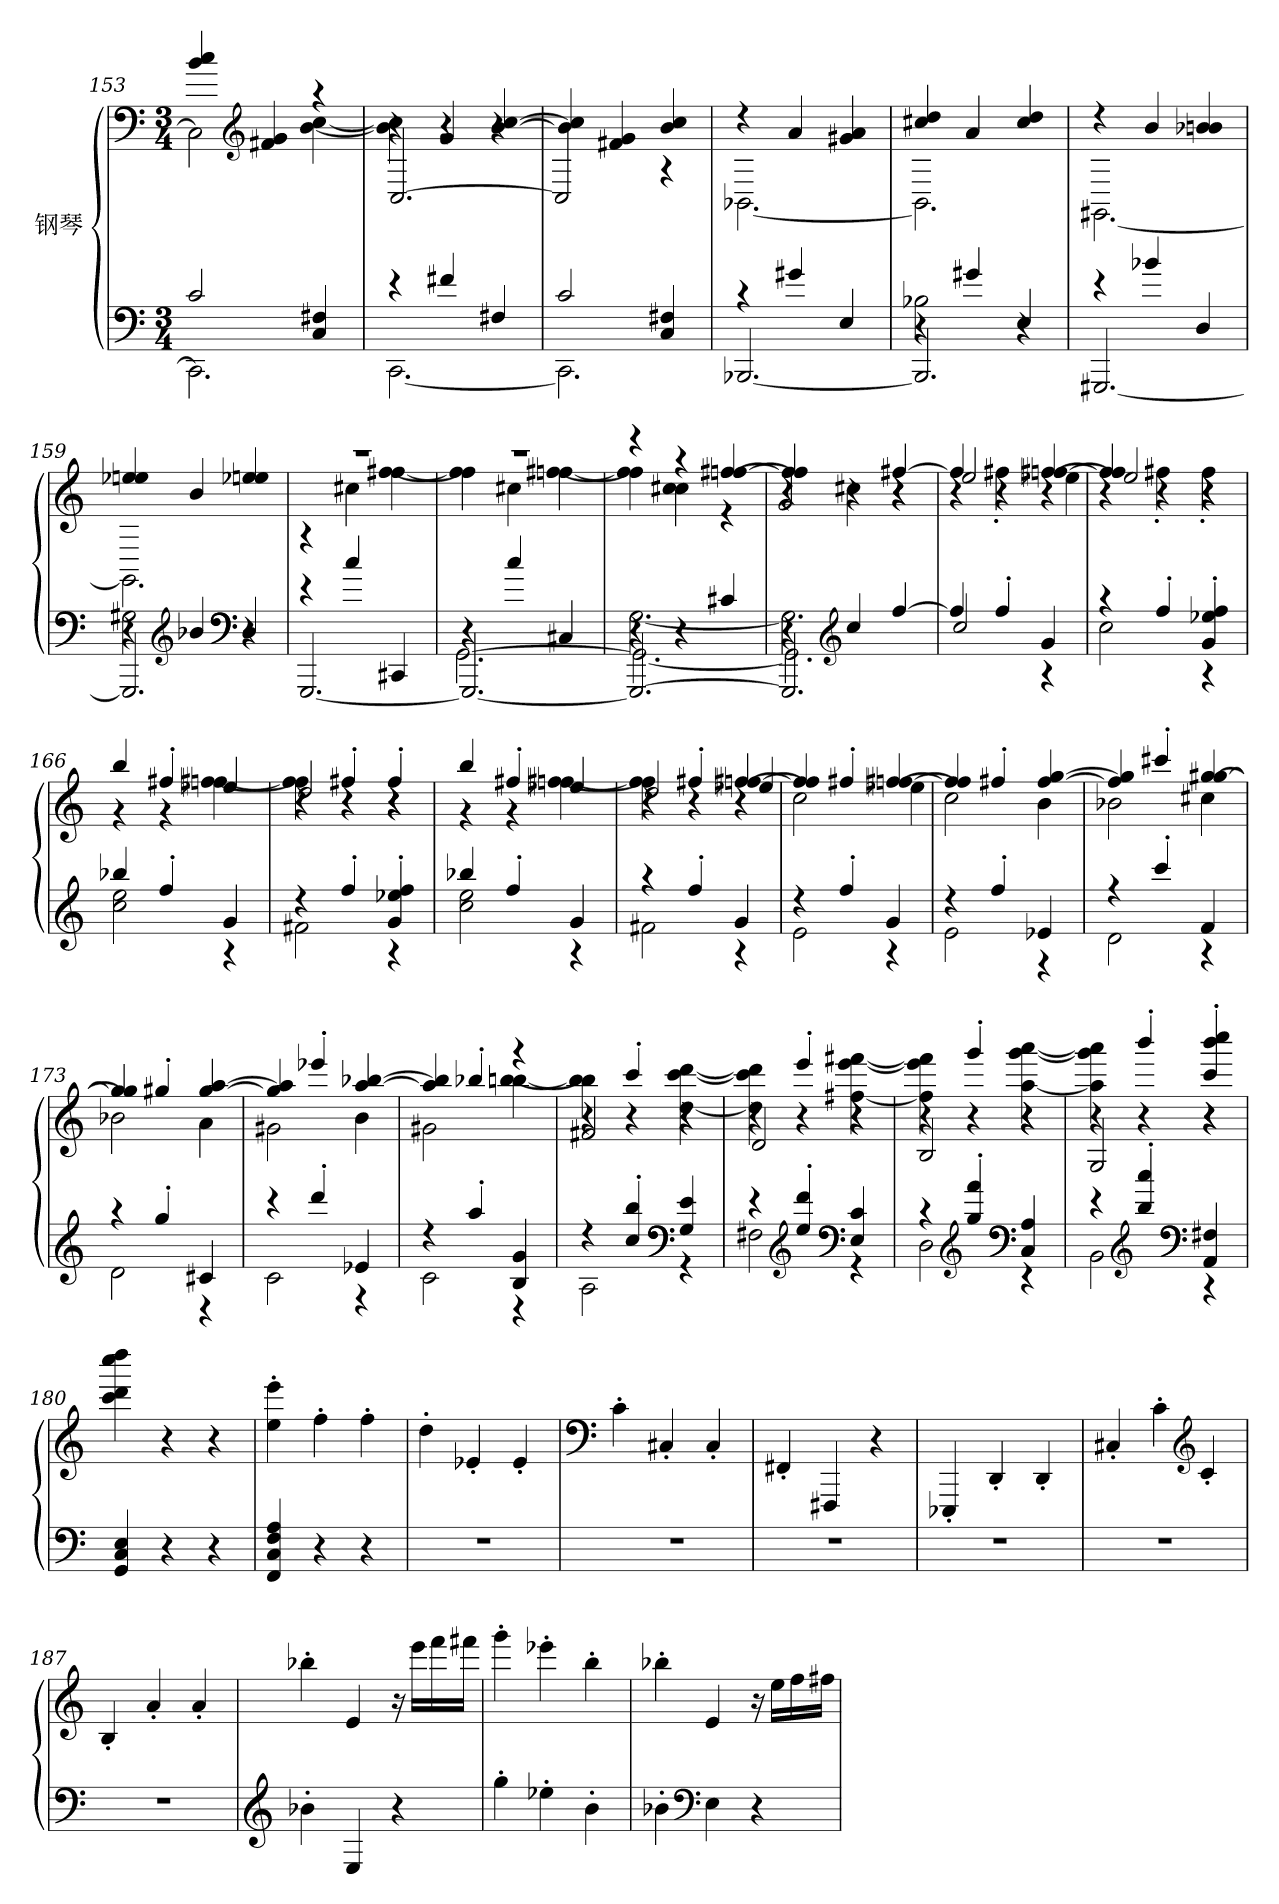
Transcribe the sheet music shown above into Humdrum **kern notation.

**kern	**kern
*part1	*part1
*staff2	*staff1
*I"钢琴	*
*clefF4	*clefF4
*k[]	*k[]
*M3/4	*M3/4
=153	=153
*^	*^
2c/	2.CC\]	4b/ 4cc/	2C\]
*	*	*clefG2	*
.	.	4f#X/ 4g/	.
4C/ 4F#X/	.	4r	[4b\ [4cc\
!!LO:LB:g=z
=154	=154	=154	=154
*	*	*	*^
4r	[2.CC\	4r	4b\] 4cc\]	[2.C/
4f#X/	.	4g/	4r	.
4F#X/	.	[4b/ [4cc/	4r	.
*	*	*	*v	*v
=155	=155	=155	=155
2c/	2.CC\]	4b/] 4cc/]	2C/]
.	.	4f#X/ 4g/	.
4C/ 4F#X/	.	4b/ 4cc/	4r
=156	=156	=156	=156
4r	[2.BBB-X/	4r	[2.BB-X\
4g#X/	.	4a/	.
4E/	.	4g#X/ 4a/	.
=157	=157	=157	=157
*	*^	*	*
4r	2B-X\	2.BBB-/]	4cc#X/ 4dd/	2.BB-\]
4g#X/	.	.	4a/	.
4E/	4r	.	4cc#/ 4dd/	.
*	*v	*v	*	*
=158	=158	=158	=158
4r	[2.GGG#X/	4r	[2.GG#X\
4b-X/	.	4b/	.
4D/	.	4b-X/ 4bn/	.
!!LO:LB:g=z	!!
=159	=159	=159	=159
*	*^	*	*
4r	2G#X\	2.GGG#/]	4ee-X/ 4een/	2.GG#\]
*clefG2	*	*	*	*
*	*	*	*MM388	*
4b-X/	.	.	4b/	.
*clefF4	*	*	*	*
*	*	*	*MM356	*
4D/	4r	.	4ee-X/ 4een/	.
*v	*v	*v	*	*
=160	=160	=160
*	*MM312	*
*^	*	*
4r	[2.GGG/	2.r	4r
4cc/	.	.	4cc#X\
4CC#X/	.	.	[4ff\ [4ff#X\
=161	=161	=161	=161
*	*^	*	*
4r	2.GGG/_	[2.GG\	2.r	4ff\] 4ff#\]
4cc/	.	.	.	4cc#X\
4C#X/	.	.	.	[4ffn\ [4ff#X\
=162	=162	=162	=162	=162
*	*	*^	*	*
4r	[2.G\	2.GGG/_	2.GG\_	4r	4ff\] 4ff#\]
4r	.	.	.	4r	4cc\ 4cc#X\
4c#X/	.	.	.	[4ffn/ [4ff#X/	4r
=163	=163	=163	=163	=163	=163
*	*	*	*	*	*^
4r	2.G\]	2.GGG/]	2.GG\]	4ff/] 4ff#/]	4r	2g/
*clefG2	*	*	*	*	*	*
4cc/	.	.	.	4r	4cc#X\	.
*	*	*	*	*MM282	*	*
[4ff/	.	.	.	[4ff#X/	4r	4r
*	*v	*v	*v	*	*	*
!!LO:LB:g=z	!!	!!
=164	=164	=164	=164	=164
4ff/]	2cc/	4ff#/]	4r	2ee/
4ff'/	.	4r	4ff#X'\	.
4g/	4r	[4ffn/ [4ff#X/	4ee-X\	4r
=165	=165	=165	=165	=165
4r	2cc\	4ff/] 4ff#/]	4r	2ee/
4ff'/	.	4r	4ff#X'\	.
4g/' 4ee-X/' 4ff/'	4r	4r	4ff#'\	4r
*	*	*	*v	*v
=166	=166	=166	=166
4bb-X/	2cc\ 2ee\	4bb/	4r
4ff'/	.	4ff#X'/	4r
4g/	4r	4ee-X/	[4ffn\ [4ff#X\
=167	=167	=167	=167
*	*	*	*^
4r	2f#X\	4r	4ff\] 4ff#\]	2dd/
4ff'/	.	4ff#X'/	4r	.
4g/' 4ee-X/' 4ff/'	4r	4ff#'/	4r	4r
*	*	*	*v	*v
=168	=168	=168	=168
4bb-X/	2cc\ 2ee\	4bb/	4r
4ff'/	.	4ff#X'/	4r
4g/	4r	4ee-X/	[4ffn\ [4ff#X\
!!LO:LB:g=z
=169	=169	=169	=169
*	*	*	*^
4r	2f#X\	4r	4ff\] 4ff#\]	2dd/
4ff'/	.	4ff#X'/	4r	.
4g/	4r	[4ffn/ [4ff#X/	4r	4ee-X/
*	*	*	*v	*v
=170	=170	=170	=170
4r	2e\	4ff/] 4ff#/]	2cc\
4ff'/	.	4ff#X'/	.
4g/	4r	[4ffn/ [4ff#X/	4ee-X\
=171	=171	=171	=171
4r	2e\	4ff/] 4ff#/]	2cc\
4ff'/	.	4ff#X'/	.
4e-X/	4r	[4ff#/ [4gg/	4b\
=172	=172	=172	=172
4r	2d\	4ff#/] 4gg/]	2b-X\
4ccc'/	.	4ccc#X'/	.
4f/	4r	[4gg/ [4gg#X/	4cc#X\
=173	=173	=173	=173
4r	2d\	4gg/] 4gg#/]	2b-X\
4gg'/	.	4gg#X'/	.
4c#X/	4r	[4gg#/ [4aa/	4a\
!!LO:LB:g=z	!!
=174	=174	=174	=174
4r	2c\	4gg#/] 4aa/]	2g#X\
4ddd'/	.	4eee-X'/	.
4e-X/	4r	[4aa/ [4bb-X/	4b\
=175	=175	=175	=175
4r	2c\	4aa/] 4bb-/]	2g#X\
4aa'/	.	4bb-X'/	.
4B/ 4g/	4r	4r	[4bb-\ [4bbn\
=176	=176	=176	=176
*	*	*	*^
4r	2A\	4r	4bb-\] 4bb\]	2f#X/
*	*	*MM302	*	*
4cc/' 4bb/'	.	4ccc'/	4r	.
*clefF4	*	*	*	*
*	*	*MM322	*	*
4G/ 4e/	4r	4r	[4dd\ [4ccc\ [4ddd\	4r
=177	=177	=177	=177	=177
*	*	*MM342	*	*
4r	2F#X\	4r	4dd\] 4ccc\] 4ddd\]	2d/
*clefG2	*	*	*	*
*	*	*MM362	*	*
4ee/' 4ddd/'	.	4eee'/	4r	.
*clefF4	*	*	*	*
4E/ 4c/	4r	4r	[4ff#X\ [4eee\ [4fff#X\	4r
=178	=178	=178	=178	=178
4r	2D\	4r	4ff#\] 4eee\] 4fff#\]	2B/
*clefG2	*	*	*	*
4gg/' 4fff/'	.	4ggg'/	4r	.
*clefF4	*	*	*	*
4C/ 4A/	4r	4r	[4aa\ [4ggg\ [4aaa\	4r
!!LO:PB:g=z	!!	!!
=179	=179	=179	=179	=179
4r	2BB\	4r	4aa\] 4ggg\] 4aaa\]	2G/
*clefG2	*	*	*	*
4bb/' 4aaa/'	.	4bbb'/	4r	.
*clefF4	*	*	*	*
4AA/ 4F#X/	4r	4ccc/' 4bbb/' 4cccc/'	4r	4r
*v	*v	*	*	*
*	*v	*v	*v
=180	=180
*	*MM420
4GG/ 4C/ 4E/	4ccc\ 4ddd\ 4cccc\ 4dddd\
4r	4r
4r	4r
=181	=181
4FF/ 4C/ 4F/ 4A/	4ee\' 4eee\'
4r	4ff'\
4r	4ff'\
=182	=182
2.r	4dd'\
.	4e-X'/
.	4e-'/
=183	=183
*	*clefF4
2.r	4c'\
.	4C#X'/
.	4C#'/
=184	=184
2.r	4FF#X'/
.	4FFF#X/
.	4r
=185	=185
2.r	4EEE-X'/
.	4DD'/
.	4DD'/
=186	=186
2.r	4C#X'/
.	4c'\
*	*clefG2
.	4c'/
!!LO:LB:g=z
=187	=187
2.r	4B'/
.	4a'/
.	4a'/
=188	=188
*clefG2	*
4b-X'\	4bb-X'\
4E/	4e/
4r	16r
.	16eee\LL
.	16fff\
.	16fff#X\JJ
=189	=189
4gg'\	4ggg'\
4ee-X'\	4eee-X'\
4b'\	4bb'\
=190	=190
4b-X'\	4bb-X'\
*clefF4	*
4E\	4e/
4r	16r
.	16ee\LL
.	16ff\
.	16ff#X\JJ
=	=
*-	*-
